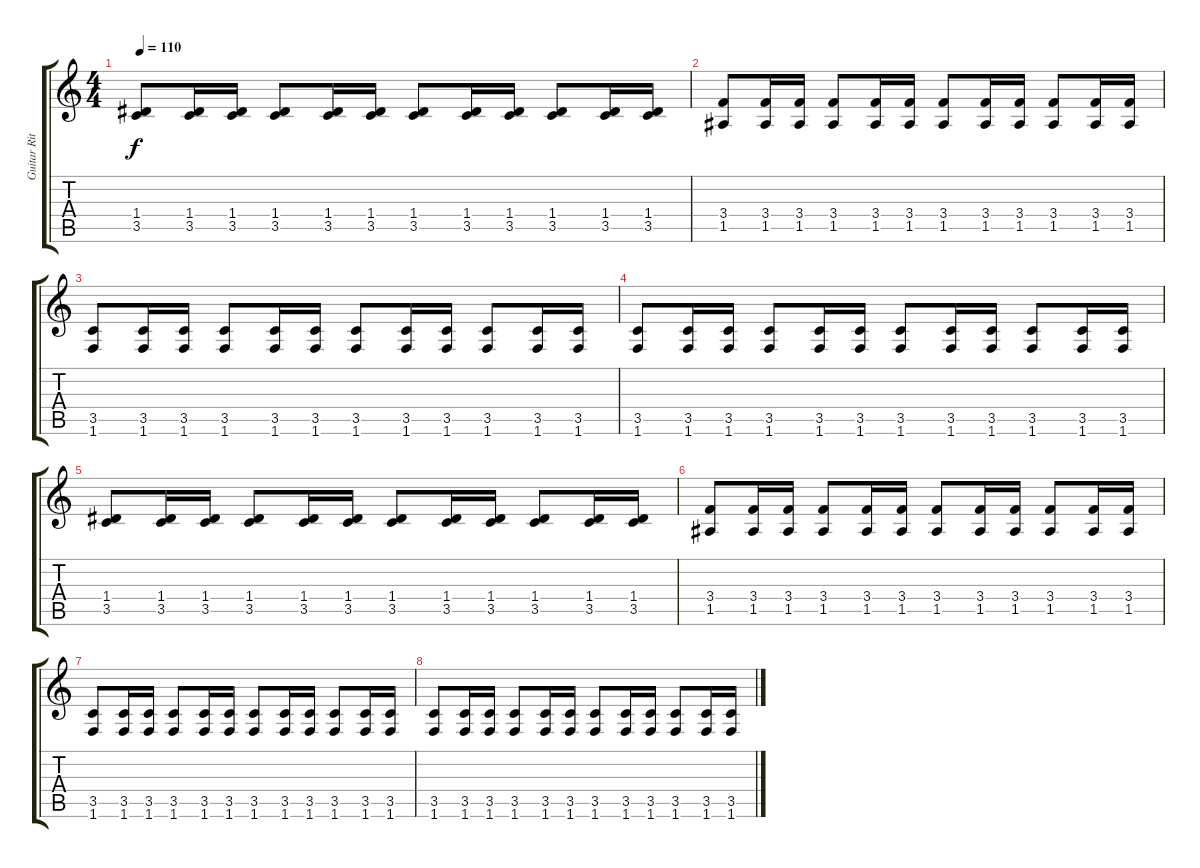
\track ("Guitar Ritm 1" "Guitar Rit") {instrument acousticguitarnylon}
\staff {score tabs}
\tuning (E4 B3 G3 D3 A2 E2) {hide}
\ts (4 4)
\tempo 110
\clef g2
\ks c
(1.4 3.5).8{dy f} (1.4 3.5).16 (1.4 3.5).16 (1.4 3.5).8 (1.4 3.5).16 (1.4 3.5).16 (1.4 3.5).8 (1.4 3.5).16 (1.4 3.5).16 (1.4 3.5).8 (1.4 3.5).16 (1.4 3.5).16 |
(3.4 1.5).8 (3.4 1.5).16 (3.4 1.5).16 (3.4 1.5).8 (3.4 1.5).16 (3.4 1.5).16 (3.4 1.5).8 (3.4 1.5).16 (3.4 1.5).16 (3.4 1.5).8 (3.4 1.5).16 (3.4 1.5).16 |
(3.5 1.6).8 (3.5 1.6).16 (3.5 1.6).16 (3.5 1.6).8 (3.5 1.6).16 (3.5 1.6).16 (3.5 1.6).8 (3.5 1.6).16 (3.5 1.6).16 (3.5 1.6).8 (3.5 1.6).16 (3.5 1.6).16 |
(3.5 1.6).8 (3.5 1.6).16 (3.5 1.6).16 (3.5 1.6).8 (3.5 1.6).16 (3.5 1.6).16 (3.5 1.6).8 (3.5 1.6).16 (3.5 1.6).16 (3.5 1.6).8 (3.5 1.6).16 (3.5 1.6).16 |
(1.4 3.5).8 (1.4 3.5).16 (1.4 3.5).16 (1.4 3.5).8 (1.4 3.5).16 (1.4 3.5).16 (1.4 3.5).8 (1.4 3.5).16 (1.4 3.5).16 (1.4 3.5).8 (1.4 3.5).16 (1.4 3.5).16 |
(3.4 1.5).8 (3.4 1.5).16 (3.4 1.5).16 (3.4 1.5).8 (3.4 1.5).16 (3.4 1.5).16 (3.4 1.5).8 (3.4 1.5).16 (3.4 1.5).16 (3.4 1.5).8 (3.4 1.5).16 (3.4 1.5).16 |
(3.5 1.6).8 (3.5 1.6).16 (3.5 1.6).16 (3.5 1.6).8 (3.5 1.6).16 (3.5 1.6).16 (3.5 1.6).8 (3.5 1.6).16 (3.5 1.6).16 (3.5 1.6).8 (3.5 1.6).16 (3.5 1.6).16 |
(3.5 1.6).8 (3.5 1.6).16 (3.5 1.6).16 (3.5 1.6).8 (3.5 1.6).16 (3.5 1.6).16 (3.5 1.6).8 (3.5 1.6).16 (3.5 1.6).16 (3.5 1.6).8 (3.5 1.6).16 (3.5 1.6).16
